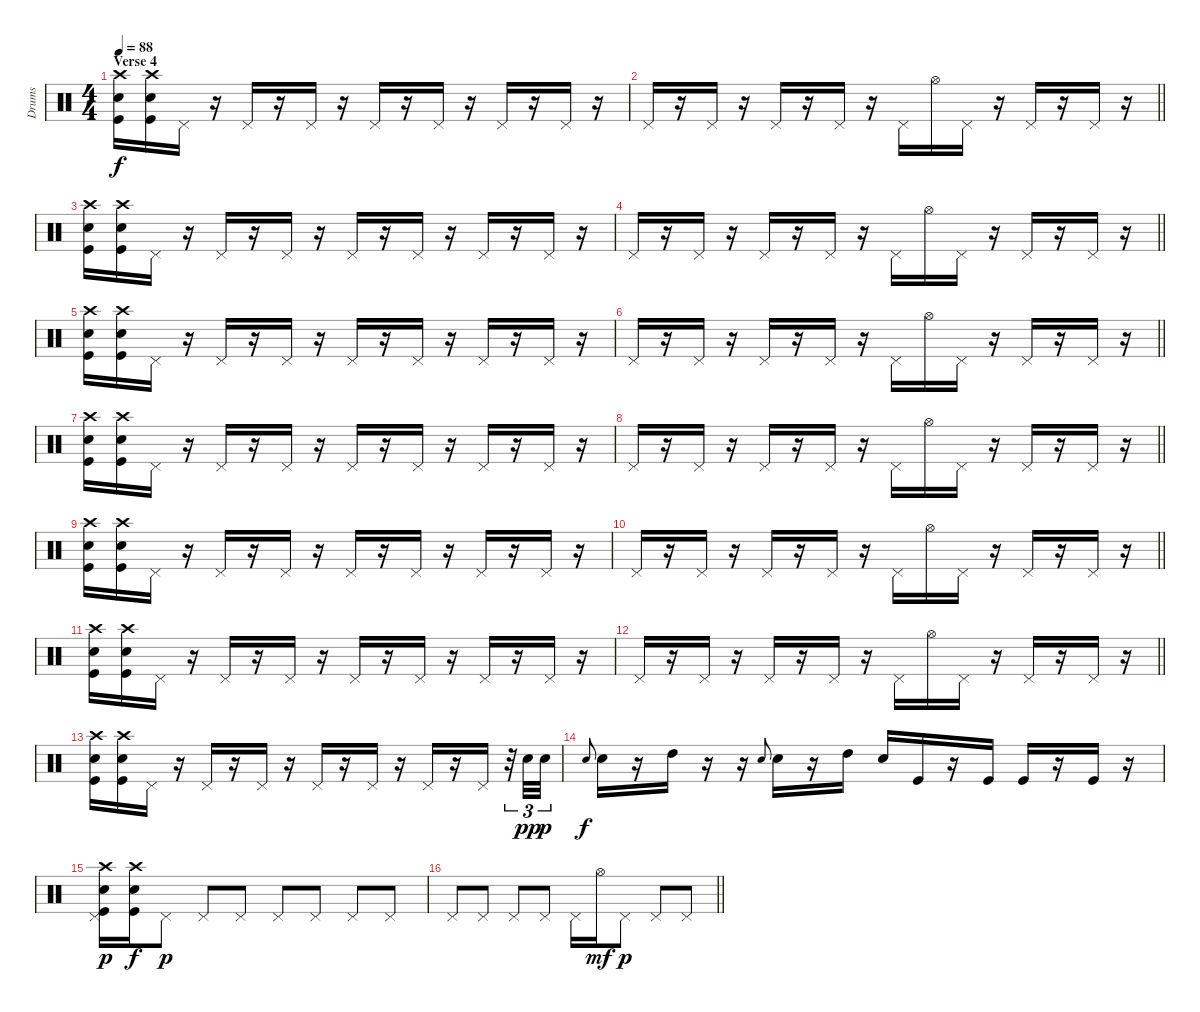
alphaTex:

\track ("Drums" "Drums") {instrument percussion}
\staff {score}
\articulation defaults
\ts (4 4)
\section ("" "Verse 4")
\tempo 88
\clef neutral
\ks c
("Crash high (hit)" "Snare (hit) 2" "Kick (hit)").16{dy f} ("Crash high (hit)" "Snare (hit) 2" "Kick (hit)").16 "Pedal Hi-Hat (hit)".16 r.16 "Pedal Hi-Hat (hit)".16 r.16 "Pedal Hi-Hat (hit)".16 r.16 "Pedal Hi-Hat (hit)".16 r.16 "Pedal Hi-Hat (hit)".16 r.16 "Pedal Hi-Hat (hit)".16 r.16 "Pedal Hi-Hat (hit)".16 r.16 |
\barLineRight lightlight "Pedal Hi-Hat (hit)".16
r.16 "Pedal Hi-Hat (hit)".16 r.16 "Pedal Hi-Hat (hit)".16 r.16 "Pedal Hi-Hat (hit)".16 r.16 "Pedal Hi-Hat (hit)".16 "Hi-Hat (open)".16 "Pedal Hi-Hat (hit)".16 r.16 "Pedal Hi-Hat (hit)".16 r.16 "Pedal Hi-Hat (hit)".16 r.16 |
("Crash high (hit)" "Snare (hit) 2" "Kick (hit)").16 ("Crash high (hit)" "Snare (hit) 2" "Kick (hit)").16 "Pedal Hi-Hat (hit)".16 r.16 "Pedal Hi-Hat (hit)".16 r.16 "Pedal Hi-Hat (hit)".16 r.16 "Pedal Hi-Hat (hit)".16 r.16 "Pedal Hi-Hat (hit)".16 r.16 "Pedal Hi-Hat (hit)".16 r.16 "Pedal Hi-Hat (hit)".16 r.16 |
\barLineRight lightlight "Pedal Hi-Hat (hit)".16
r.16 "Pedal Hi-Hat (hit)".16 r.16 "Pedal Hi-Hat (hit)".16 r.16 "Pedal Hi-Hat (hit)".16 r.16 "Pedal Hi-Hat (hit)".16 "Hi-Hat (open)".16 "Pedal Hi-Hat (hit)".16 r.16 "Pedal Hi-Hat (hit)".16 r.16 "Pedal Hi-Hat (hit)".16 r.16 |
("Crash high (hit)" "Snare (hit) 2" "Kick (hit)").16 ("Crash high (hit)" "Snare (hit) 2" "Kick (hit)").16 "Pedal Hi-Hat (hit)".16 r.16 "Pedal Hi-Hat (hit)".16 r.16 "Pedal Hi-Hat (hit)".16 r.16 "Pedal Hi-Hat (hit)".16 r.16 "Pedal Hi-Hat (hit)".16 r.16 "Pedal Hi-Hat (hit)".16 r.16 "Pedal Hi-Hat (hit)".16 r.16 |
\barLineRight lightlight "Pedal Hi-Hat (hit)".16
r.16 "Pedal Hi-Hat (hit)".16 r.16 "Pedal Hi-Hat (hit)".16 r.16 "Pedal Hi-Hat (hit)".16 r.16 "Pedal Hi-Hat (hit)".16 "Hi-Hat (open)".16 "Pedal Hi-Hat (hit)".16 r.16 "Pedal Hi-Hat (hit)".16 r.16 "Pedal Hi-Hat (hit)".16 r.16 |
("Crash high (hit)" "Snare (hit) 2" "Kick (hit)").16 ("Crash high (hit)" "Snare (hit) 2" "Kick (hit)").16 "Pedal Hi-Hat (hit)".16 r.16 "Pedal Hi-Hat (hit)".16 r.16 "Pedal Hi-Hat (hit)".16 r.16 "Pedal Hi-Hat (hit)".16 r.16 "Pedal Hi-Hat (hit)".16 r.16 "Pedal Hi-Hat (hit)".16 r.16 "Pedal Hi-Hat (hit)".16 r.16 |
\barLineRight lightlight "Pedal Hi-Hat (hit)".16
r.16 "Pedal Hi-Hat (hit)".16 r.16 "Pedal Hi-Hat (hit)".16 r.16 "Pedal Hi-Hat (hit)".16 r.16 "Pedal Hi-Hat (hit)".16 "Hi-Hat (open)".16 "Pedal Hi-Hat (hit)".16 r.16 "Pedal Hi-Hat (hit)".16 r.16 "Pedal Hi-Hat (hit)".16 r.16 |
("Crash high (hit)" "Snare (hit) 2" "Kick (hit)").16 ("Crash high (hit)" "Snare (hit) 2" "Kick (hit)").16 "Pedal Hi-Hat (hit)".16 r.16 "Pedal Hi-Hat (hit)".16 r.16 "Pedal Hi-Hat (hit)".16 r.16 "Pedal Hi-Hat (hit)".16 r.16 "Pedal Hi-Hat (hit)".16 r.16 "Pedal Hi-Hat (hit)".16 r.16 "Pedal Hi-Hat (hit)".16 r.16 |
\barLineRight lightlight "Pedal Hi-Hat (hit)".16
r.16 "Pedal Hi-Hat (hit)".16 r.16 "Pedal Hi-Hat (hit)".16 r.16 "Pedal Hi-Hat (hit)".16 r.16 "Pedal Hi-Hat (hit)".16 "Hi-Hat (open)".16 "Pedal Hi-Hat (hit)".16 r.16 "Pedal Hi-Hat (hit)".16 r.16 "Pedal Hi-Hat (hit)".16 r.16 |
("Crash high (hit)" "Snare (hit) 2" "Kick (hit)").16 ("Crash high (hit)" "Snare (hit) 2" "Kick (hit)").16 "Pedal Hi-Hat (hit)".16 r.16 "Pedal Hi-Hat (hit)".16 r.16 "Pedal Hi-Hat (hit)".16 r.16 "Pedal Hi-Hat (hit)".16 r.16 "Pedal Hi-Hat (hit)".16 r.16 "Pedal Hi-Hat (hit)".16 r.16 "Pedal Hi-Hat (hit)".16 r.16 |
\barLineRight lightlight "Pedal Hi-Hat (hit)".16
r.16 "Pedal Hi-Hat (hit)".16 r.16 "Pedal Hi-Hat (hit)".16 r.16 "Pedal Hi-Hat (hit)".16 r.16 "Pedal Hi-Hat (hit)".16 "Hi-Hat (open)".16 "Pedal Hi-Hat (hit)".16 r.16 "Pedal Hi-Hat (hit)".16 r.16 "Pedal Hi-Hat (hit)".16 r.16 |
("Crash high (hit)" "Snare (hit) 2" "Kick (hit)").16 ("Crash high (hit)" "Snare (hit) 2" "Kick (hit)").16 "Pedal Hi-Hat (hit)".16 r.16 "Pedal Hi-Hat (hit)".16 r.16 "Pedal Hi-Hat (hit)".16 r.16 "Pedal Hi-Hat (hit)".16 r.16 "Pedal Hi-Hat (hit)".16 r.16 "Pedal Hi-Hat (hit)".16 r.16 "Pedal Hi-Hat (hit)".16 r.32{tu (3 2)} "Snare (hit) 2".32{tu (3 2) dy pp} "Snare (hit) 2".32{tu (3 2) dy p} |
"Snare (hit) 2".8{gr onbeat dy f} "Snare (hit) 2".16 r.16 "High Tom (hit)".16 r.16 r.16 "Snare (hit) 2".8{gr onbeat} "Snare (hit) 2".16 r.16 "High Tom (hit)".16 "Snare (hit) 2".16 "Kick (hit)".16 r.16 "Kick (hit)".16 "Kick (hit)".16 r.16 "Kick (hit)".16 r.16 |
("Crash high (hit)" "Pedal Hi-Hat (hit)" "Snare (hit) 2" "Kick (hit)").16{dy p} ("Crash high (hit)" "Snare (hit) 2" "Kick (hit)").16{dy f} "Pedal Hi-Hat (hit)".8{dy p} "Pedal Hi-Hat (hit)".8 "Pedal Hi-Hat (hit)".8 "Pedal Hi-Hat (hit)".8 "Pedal Hi-Hat (hit)".8 "Pedal Hi-Hat (hit)".8 "Pedal Hi-Hat (hit)".8 |
\barLineRight lightlight "Pedal Hi-Hat (hit)".8 "Pedal Hi-Hat (hit)".8 "Pedal Hi-Hat (hit)".8 "Pedal Hi-Hat (hit)".8 "Pedal Hi-Hat (hit)".16 "Hi-Hat (open)".16{dy mf} "Pedal Hi-Hat (hit)".8{dy p} "Pedal Hi-Hat (hit)".8 "Pedal Hi-Hat (hit)".8
